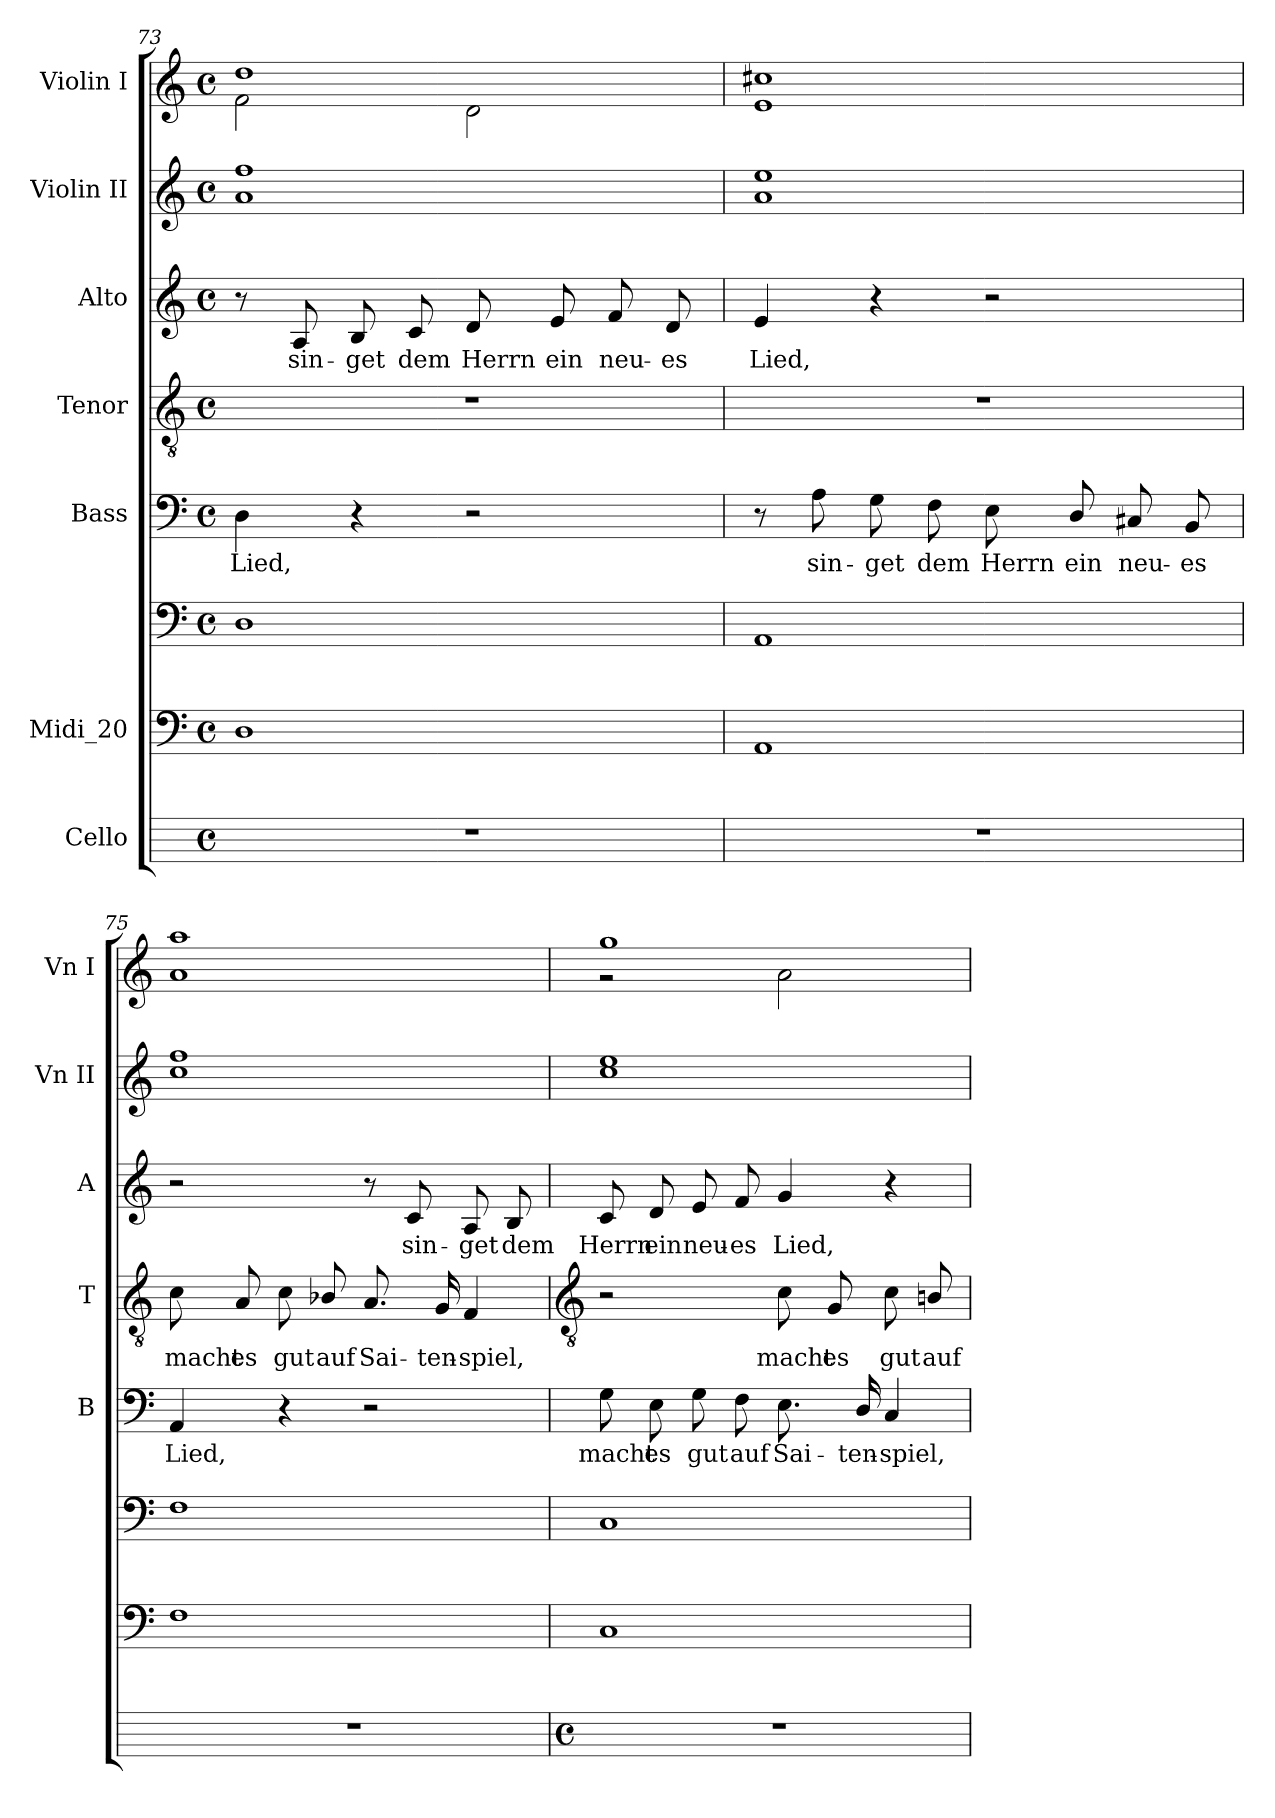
**kern	**kern	**kern	**kern	**text	**kern	**text	**kern	**text	**kern	**kern
*part7	*part6	*part6	*part5	*part5	*part4	*part4	*part3	*part3	*part2	*part1
*staff8	*staff7	*staff6	*staff5	*staff5	*staff4	*staff4	*staff3	*staff3	*staff2	*staff1
*I"Cello	*I"Midi_20	*	*I"Bass	*	*I"Tenor	*	*I"Alto	*	*I"Violin II	*I"Violin I
*	*	*	*I'B	*	*I'T	*	*I'A	*	*I'Vn II	*I'Vn I
!!LO:LB:g=z
*	*	*clefF4	*clefF4	*	*clefGv2	*	*clefG2	*	*clefG2	*clefG2
*	*k[]	*k[]	*k[]	*	*k[]	*	*k[]	*	*k[]	*k[]
*	*C:	*C:	*C:	*	*C:	*	*C:	*	*C:	*C:
*M4/4	*M4/4	*M4/4	*M4/4	*	*M4/4	*	*M4/4	*	*M4/4	*M4/4
*met(c)	*met(c)	*met(c)	*met(c)	*	*met(c)	*	*met(c)	*	*met(c)	*met(c)
=73	=73	=73	=73	=73	=73	=73	=73	=73	=73	=73
!	!	!	!	!LO:LY:b	!	!	!	!	!	!
*	*	*	*	*	*	*	*	*	*^	*^
1r	1D	1D	4D	Lied,	1r	.	8r	.	1ff	1a\	1dd	2f\
!	!	!	!	!	!	!	!	!LO:LY:b	!	!	!	!
.	.	.	.	.	.	.	8A	sin-	.	.	.	.
!	!	!	!	!	!	!	!	!LO:LY:b	!	!	!	!
.	.	.	4r	.	.	.	8B	-get	.	.	.	.
!	!	!	!	!	!	!	!	!LO:LY:b	!	!	!	!
.	.	.	.	.	.	.	8c	dem	.	.	.	.
!	!	!	!	!	!	!	!	!LO:LY:b	!	!	!	!
.	.	.	2r	.	.	.	8d	Herrn	.	.	.	2d\
!	!	!	!	!	!	!	!	!LO:LY:b	!	!	!	!
.	.	.	.	.	.	.	8e	ein	.	.	.	.
!	!	!	!	!	!	!	!	!LO:LY:b	!	!	!	!
.	.	.	.	.	.	.	8f	neu-	.	.	.	.
!	!	!	!	!	!	!	!	!LO:LY:b	!	!	!	!
.	.	.	.	.	.	.	8d	-es	.	.	.	.
=74	=74	=74	=74	=74	=74	=74	=74	=74	=74	=74	=74	=74
!	!	!	!	!	!	!	!	!LO:LY:b	!	!	!	!
1r	1AA	1AA	8r	.	1r	.	4e	Lied,	1ee	1a\	1cc#X	1e\
!	!	!	!	!LO:LY:b	!	!	!	!	!	!	!	!
.	.	.	8A	sin-	.	.	.	.	.	.	.	.
!	!	!	!	!LO:LY:b	!	!	!	!	!	!	!	!
.	.	.	8G	-get	.	.	4r	.	.	.	.	.
!	!	!	!	!LO:LY:b	!	!	!	!	!	!	!	!
.	.	.	8F	dem	.	.	.	.	.	.	.	.
!	!	!	!	!LO:LY:b	!	!	!	!	!	!	!	!
.	.	.	8E	Herrn	.	.	2r	.	.	.	.	.
!	!	!	!	!LO:LY:b	!	!	!	!	!	!	!	!
.	.	.	8D/	ein	.	.	.	.	.	.	.	.
!	!	!	!	!LO:LY:b	!	!	!	!	!	!	!	!
.	.	.	8C#X	neu-	.	.	.	.	.	.	.	.
!	!	!	!	!LO:LY:b	!	!	!	!	!	!	!	!
.	.	.	8BB	-es	.	.	.	.	.	.	.	.
=75	=75	=75	=75	=75	=75	=75	=75	=75	=75	=75	=75	=75
!	!	!	!	!LO:LY:b	!	!LO:LY:b	!	!	!	!	!	!
1r	1F	1F	4AA	Lied,	8c	macht	2r	.	1ff	1cc\	1aa	1a\
!	!	!	!	!	!	!LO:LY:b	!	!	!	!	!	!
.	.	.	.	.	8A	es	.	.	.	.	.	.
!	!	!	!	!	!	!LO:LY:b	!	!	!	!	!	!
.	.	.	4r	.	8c	gut	.	.	.	.	.	.
!	!	!	!	!	!	!LO:LY:b	!	!	!	!	!	!
.	.	.	.	.	8B-X/	auf	.	.	.	.	.	.
!	!	!	!	!	!	!LO:LY:b	!	!	!	!	!	!
.	.	.	2r	.	8.A	Sai-	8r	.	.	.	.	.
!	!	!	!	!	!	!	!	!LO:LY:b	!	!	!	!
.	.	.	.	.	.	.	8c	sin-	.	.	.	.
!	!	!	!	!	!	!LO:LY:b	!	!	!	!	!	!
.	.	.	.	.	16G	-ten-	.	.	.	.	.	.
!	!	!	!	!	!	!LO:LY:b	!	!LO:LY:b	!	!	!	!
.	.	.	.	.	4F	-spiel,	8A	-get	.	.	.	.
!	!	!	!	!	!	!	!	!LO:LY:b	!	!	!	!
.	.	.	.	.	.	.	8B	dem	.	.	.	.
!!LO:LB:g=z	!!
=76	=76	=76	=76	=76	=76	=76	=76	=76	=76	=76	=76	=76
*	*	*	*	*	*clefGv2	*	*	*	*	*	*	*
*M4/4	*	*	*	*	*	*	*	*	*	*	*	*
*met(c)	*	*	*	*	*	*	*	*	*	*	*	*
!	!	!	!	!LO:LY:b	!	!	!	!LO:LY:b	!	!	!	!
1r	1C	1C	8G	macht	2r	.	8c	Herrn	1ee	1cc\	1gg	2r
!	!	!	!	!LO:LY:b	!	!	!	!LO:LY:b	!	!	!	!
.	.	.	8E	es	.	.	8d	ein	.	.	.	.
!	!	!	!	!LO:LY:b	!	!	!	!LO:LY:b	!	!	!	!
.	.	.	8G	gut	.	.	8e	neu-	.	.	.	.
!	!	!	!	!LO:LY:b	!	!	!	!LO:LY:b	!	!	!	!
.	.	.	8F	auf	.	.	8f	-es	.	.	.	.
!	!	!	!	!LO:LY:b	!	!LO:LY:b	!	!LO:LY:b	!	!	!	!
.	.	.	8.E	Sai-	8c	macht	4g	Lied,	.	.	.	2a\
!	!	!	!	!	!	!LO:LY:b	!	!	!	!	!	!
.	.	.	.	.	8G	es	.	.	.	.	.	.
!	!	!	!	!LO:LY:b	!	!	!	!	!	!	!	!
.	.	.	16D/	-ten-	.	.	.	.	.	.	.	.
!	!	!	!	!LO:LY:b	!	!LO:LY:b	!	!	!	!	!	!
.	.	.	4C	-spiel,	8c	gut	4r	.	.	.	.	.
!	!	!	!	!	!	!LO:LY:b	!	!	!	!	!	!
.	.	.	.	.	8Bn/	auf	.	.	.	.	.	.
*	*	*	*	*	*	*	*	*	*v	*v	*	*
*	*	*	*	*	*	*	*	*	*	*v	*v
=	=	=	=	=	=	=	=	=	=	=
*-	*-	*-	*-	*-	*-	*-	*-	*-	*-	*-
